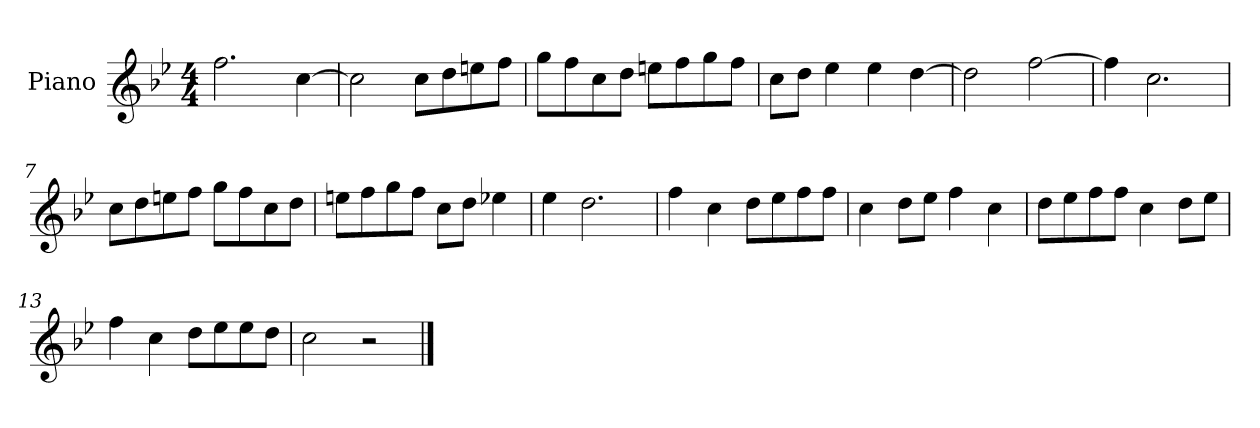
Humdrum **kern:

**kern
*part1
*staff1
*I"Piano
*I'P-no
*clefG2
*k[b-e-]
*M4/4
*MM90
=1
2.ff\
[4cc\
=2
2cc\]
8cc\L
8dd\
8een\
8ff\J
=3
8gg\L
8ff\
8cc\
8dd\J
8een\L
8ff\
8gg\
8ff\J
=4
8cc\L
8dd\J
4ee-\
4ee-\
[4dd\
=5
2dd\]
[2ff\
=6
4ff\]
2.cc\
=7
8cc\L
8dd\
8een\
8ff\J
8gg\L
8ff\
8cc\
8dd\J
!!LO:LB:g=z
=8
8een\L
8ff\
8gg\
8ff\J
8cc\L
8dd\J
4ee-X\
=9
4ee-\
2.dd\
=10
4ff\
4cc\
8dd\L
8ee-\
8ff\
8ff\J
=11
4cc\
8dd\L
8ee-\J
4ff\
4cc\
=12
8dd\L
8ee-\
8ff\
8ff\J
4cc\
8dd\L
8ee-\J
=13
4ff\
4cc\
8dd\L
8ee-\
8ee-\
8dd\J
=14
2cc\
2r
==
*-
